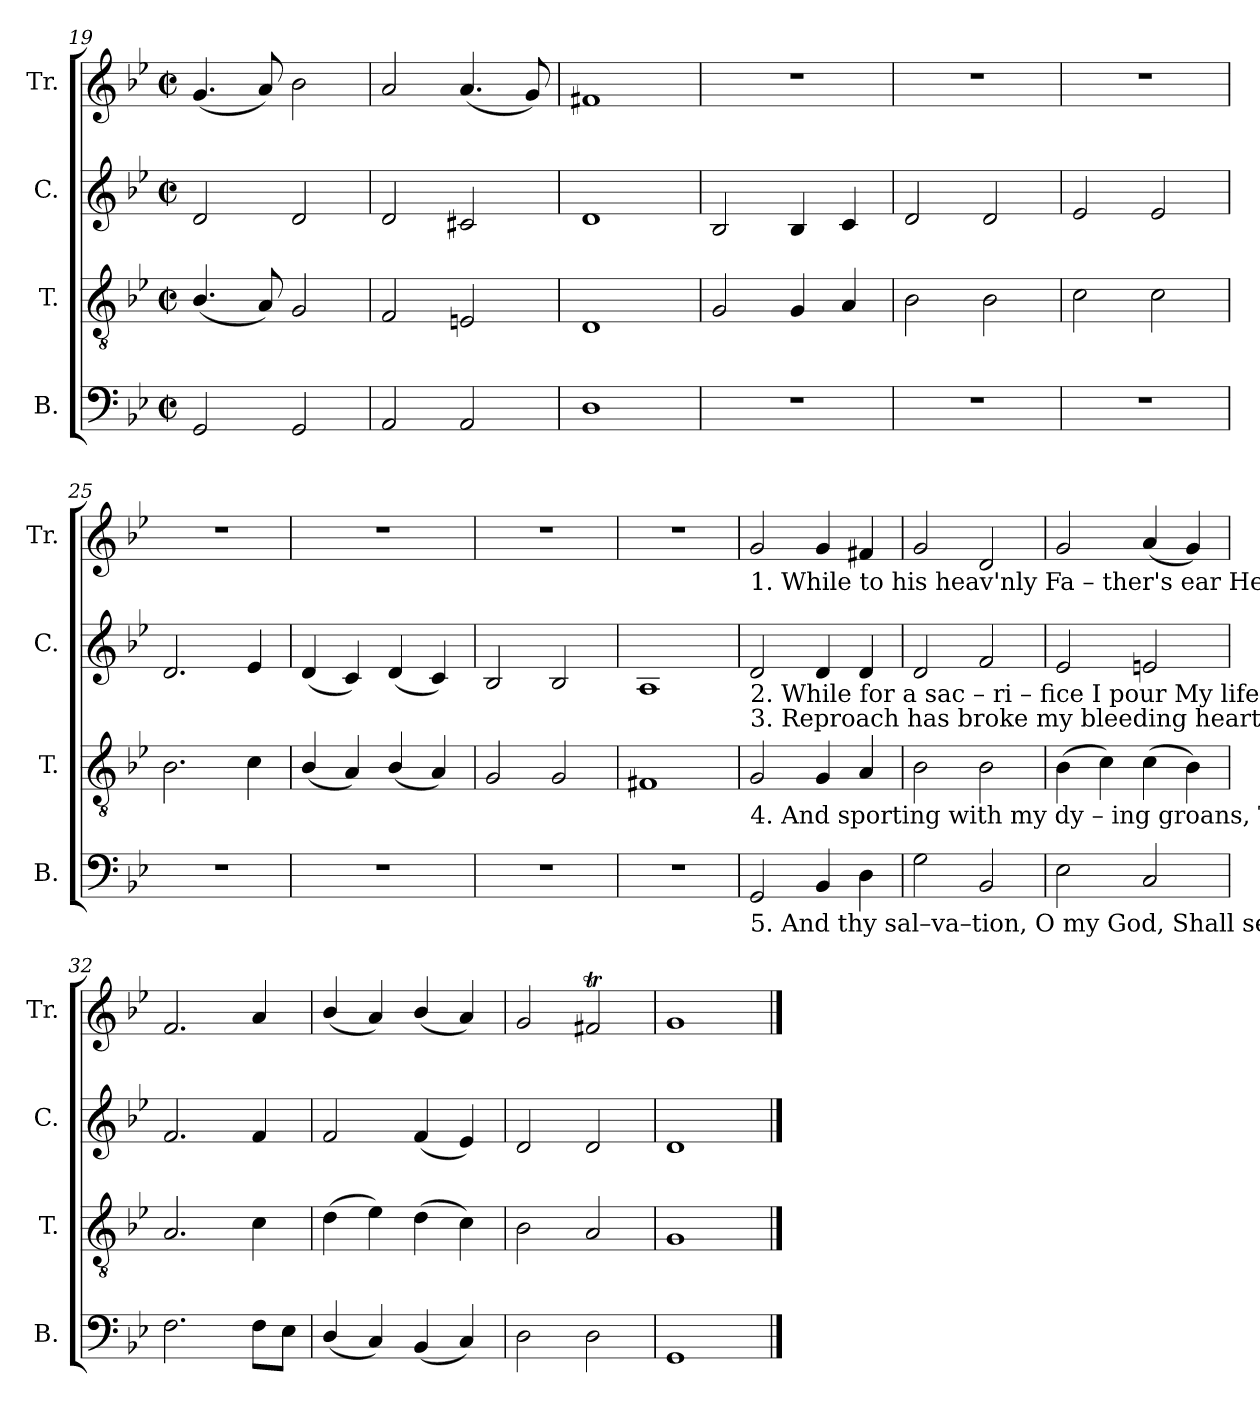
**kern	**kern	**kern	**kern
*part4	*part3	*part2	*part1
*staff4	*staff3	*staff2	*staff1
*I"B.	*I"T.	*I"C.	*I"Tr.
*I'B.	*I'T.	*I'C.	*I'Tr.
*clefF4	*clefGv2	*clefG2	*clefG2
*k[b-e-]	*k[b-e-]	*k[b-e-]	*k[b-e-]
*M2/2	*M2/2	*M2/2	*M2/2
*met(c|)	*met(c|)	*met(c|)	*met(c|)
=19	=19	=19	=19
2GG/	(4.B-/	2d/	(4.g/
.	8A/)	.	8a/)
2GG/	2G/	2d/	2b-\
=20	=20	=20	=20
2AA/	2F/	2d/	2a/
2AA/	2En/	2c#X/	(4.a/
.	.	.	8g/)
=21	=21	=21	=21
1D	1D	1d	1f#X
=22	=22	=22	=22
1r	2G/	2B-/	1r
.	4G/	4B-/	.
.	4A/	4c/	.
=23	=23	=23	=23
1r	2B-\	2d/	1r
.	2B-\	2d/	.
=24	=24	=24	=24
1r	2c\	2e-/	1r
.	2c\	2e-/	.
=25	=25	=25	=25
1r	2.B-\	2.d/	1r
.	4c\	4e-/	.
=26	=26	=26	=26
1r	(4B-/	(4d/	1r
.	4A/)	4c/)	.
.	(4B-/	(4d/	.
.	4A/)	4c/)	.
=27	=27	=27	=27
1r	2G/	2B-/	1r
.	2G/	2B-/	.
=28	=28	=28	=28
1r	1F#X	1A	1r
!!LO:LB:g=z
=29	=29	=29	=29
!	!	!	!LO:TX:b:t=1.  While to his  heav'nly   Fa  –  ther's     ear      He      sends   per  –   pe – tual    cries.
!	!	!LO:TX:b:t=2. While for a     sac – ri – fice      I           pour    My     life        up   –   on     the   ground.	!
!	!	!LO:TX:b:t=3.  Reproach has broke my  bleeding     heart,   And   lies        de    –  filed  my    name.	!
!	!LO:TX:b:t=4.  And sporting with my dy   –   ing    groans,  They   tri  –  umph    in     my    blood.	!	!
!LO:TX:b:t=5.  And thy sal–va–tion,  O          my      God,     Shall   seat       me       on    thy    throne."	!	!	!
2GG/	2G/	2d/	2g/
4BB-/	4G/	4d/	4g/
4D\	4A/	4d/	4f#X/
=30	=30	=30	=30
2G\	2B-\	2d/	2g/
2BB-/	2B-\	2f/	2d/
=31	=31	=31	=31
2E-\	(4B-\	2e-/	2g/
.	4c\)	.	.
2C/	(4c\	2en/	(4a/
.	4B-\)	.	4g/)
=32	=32	=32	=32
2.F\	2.A/	2.f/	2.f/
8F\L	4c\	4f/	4a/
8E-\J	.	.	.
=33	=33	=33	=33
(4D/	(4d\	2f/	(4b-/
4C/)	4e-\)	.	4a/)
(4BB-/	(4d\	(4f/	(4b-/
4C/)	4c\)	4e-/)	4a/)
=34	=34	=34	=34
2D\	2B-\	2d/	2g/
2D\	2A/	2d/	2f#Xt/
=35	=35	=35	=35
1GG	1G	1d	1g
==	==	==	==
*-	*-	*-	*-
